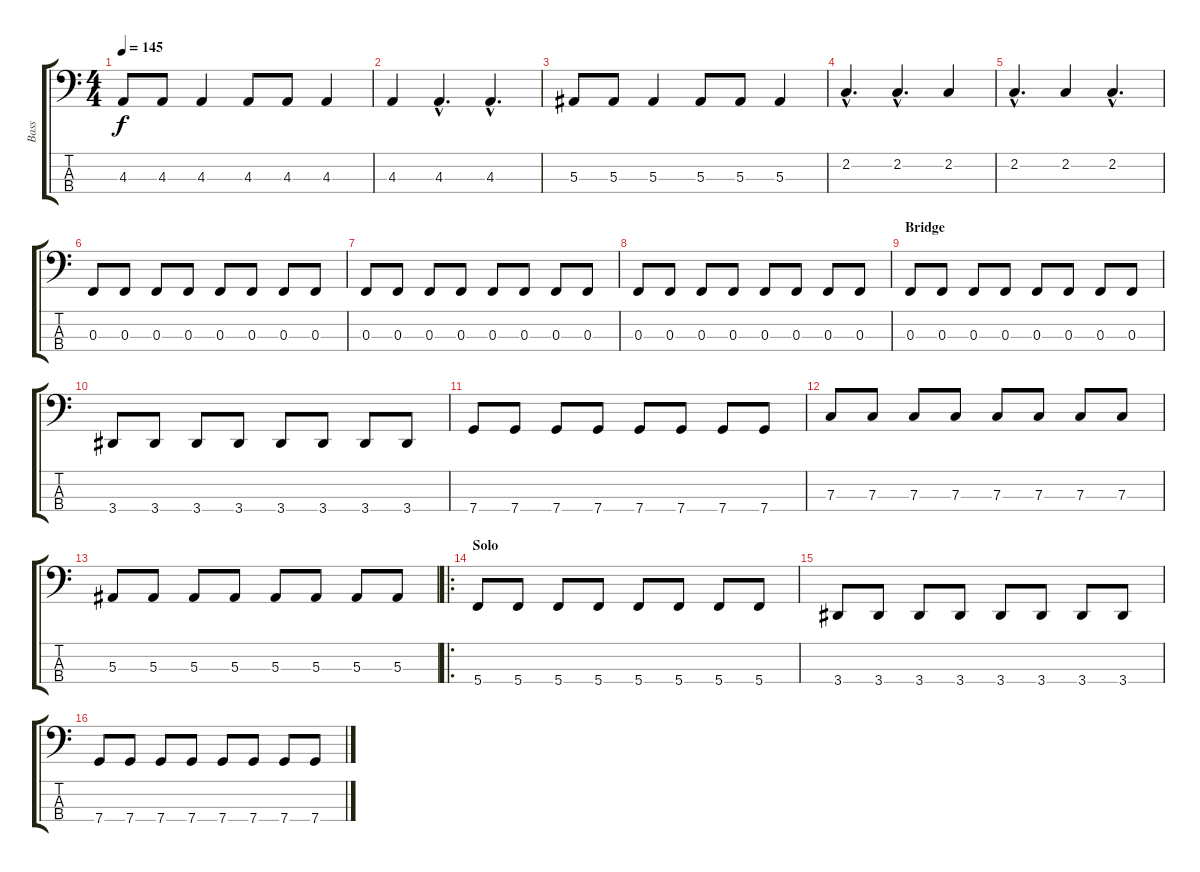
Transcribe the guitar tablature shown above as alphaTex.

\track ("Bass" "Bass") {instrument electricbassfinger}
\staff {score tabs}
\tuning (Eb2 Bb1 F1 C1) {hide}
\ts (4 4)
\tempo 145
\clef f4
\ks c
4.3.8{dy f} 4.3.8 4.3.4 4.3.8 4.3.8 4.3.4 |
4.3.4 4.3{hac}.4{d} 4.3{hac}.4{d} |
5.3.8 5.3.8 5.3.4 5.3.8 5.3.8 5.3.4 |
2.2{hac}.4{d} 2.2{hac}.4{d} 2.2.4 |
2.2{hac}.4{d} 2.2.4 2.2{hac}.4{d} |
0.3.8 0.3.8 0.3.8 0.3.8 0.3.8 0.3.8 0.3.8 0.3.8 |
0.3.8 0.3.8 0.3.8 0.3.8 0.3.8 0.3.8 0.3.8 0.3.8 |
0.3.8 0.3.8 0.3.8 0.3.8 0.3.8 0.3.8 0.3.8 0.3.8 |
\section ("" "Bridge")
0.3.8 0.3.8 0.3.8 0.3.8 0.3.8 0.3.8 0.3.8 0.3.8 |
3.4.8 3.4.8 3.4.8 3.4.8 3.4.8 3.4.8 3.4.8 3.4.8 |
7.4.8 7.4.8 7.4.8 7.4.8 7.4.8 7.4.8 7.4.8 7.4.8 |
7.3.8 7.3.8 7.3.8 7.3.8 7.3.8 7.3.8 7.3.8 7.3.8 |
5.3.8 5.3.8 5.3.8 5.3.8 5.3.8 5.3.8 5.3.8 5.3.8 |
\ro
\section ("" "Solo")
5.4.8 5.4.8 5.4.8 5.4.8 5.4.8 5.4.8 5.4.8 5.4.8 |
3.4.8 3.4.8 3.4.8 3.4.8 3.4.8 3.4.8 3.4.8 3.4.8 |
7.4.8 7.4.8 7.4.8 7.4.8 7.4.8 7.4.8 7.4.8 7.4.8
